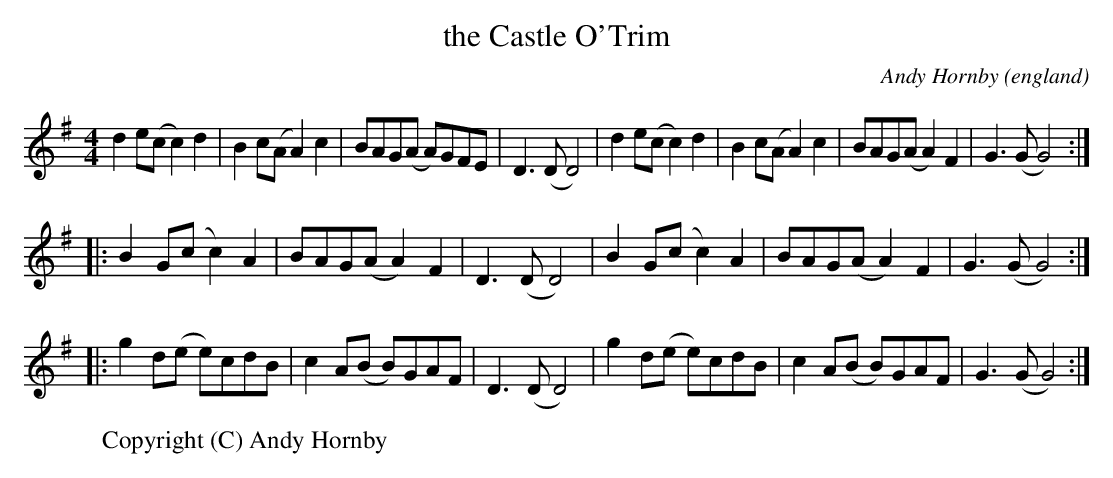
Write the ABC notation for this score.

X:1
T:the Castle O'Trim
O:england
M:4/4
C:Andy Hornby
K:G
d2e(c c2)d2| B2c(A A2)c2| BAG(A A)GFE| D3(D D4)|\
d2e(c c2)d2| B2c(A A2)c2| BAG(A A2)F2| G3(G G4):|
|:B2G(c c2)A2|BAG(A A2)F2|D3(D D4)|\
B2G(c c2)A2|BAG(A A2)F2|G3(G G4):|
|:g2d(e e)cdB|c2A(B B)GAF|D3(D D4)|\
g2d(e e)cdB|c2A(B B)GAF|G3(G G4):|
W:Copyright (C) Andy Hornby
